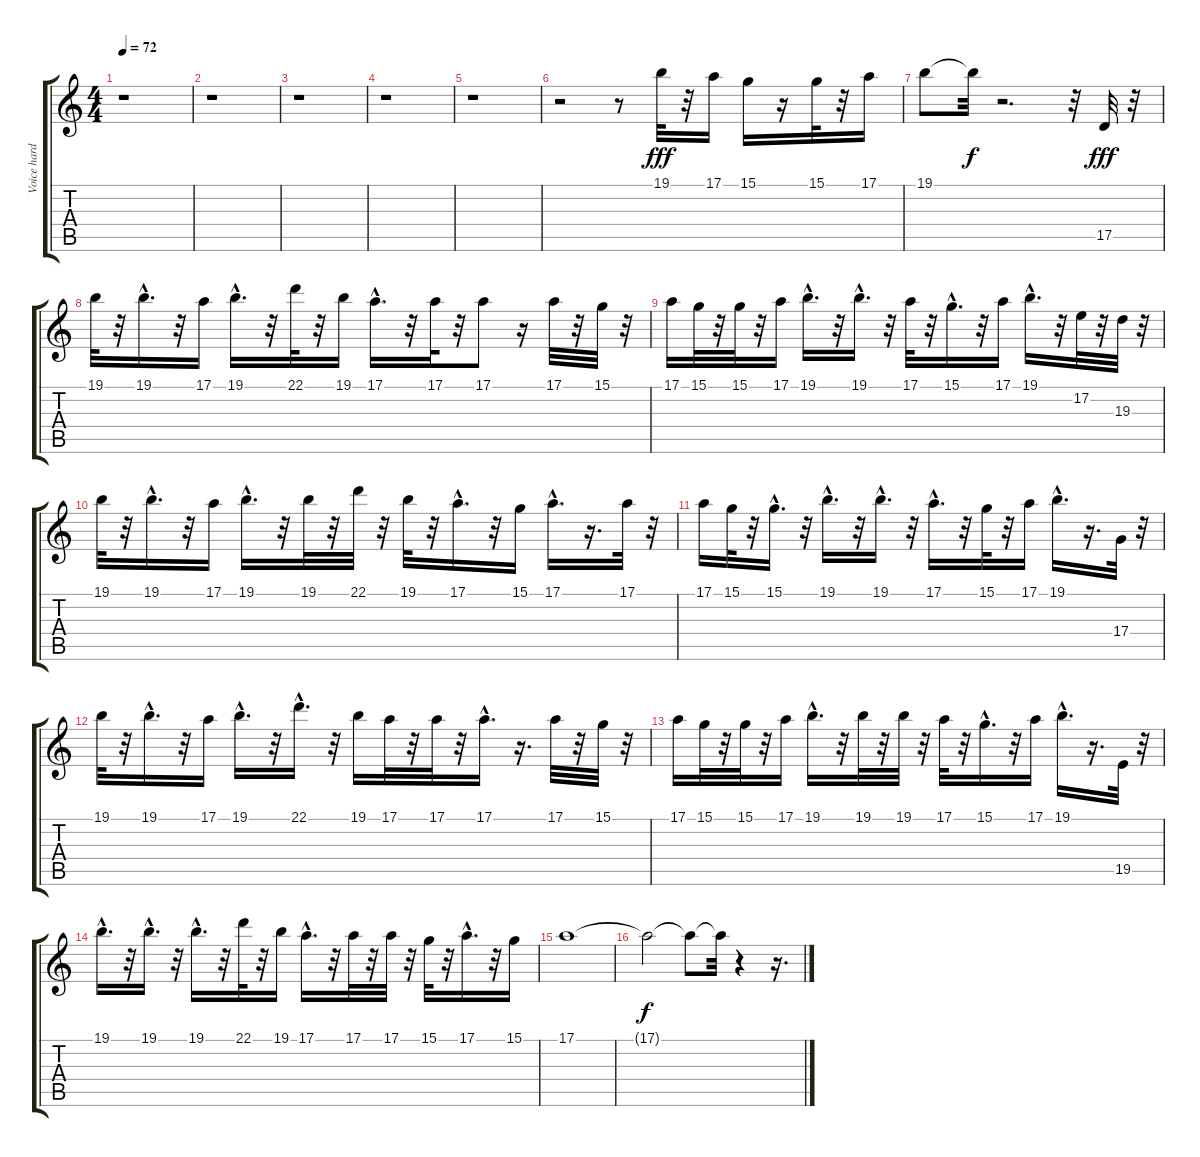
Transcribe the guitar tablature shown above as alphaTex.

\track ("Voice hard" "Voice hard") {instrument churchorgan}
\staff {score tabs}
\tuning (E4 B3 G3 D3 A2 E2) {hide}
\ts (4 4)
\tempo 72
\clef g2
\ks c
r.1{dy fff} |
r.1 |
r.1 |
r.1 |
r.1 |
r.2 r.8 19.1.32 r.32 17.1.16 15.1.16 r.16 15.1.32 r.32 17.1.16 |
19.1.8 19.1{t}.32{dy f} r.2{d} r.32 17.5.32{dy fff} r.32 |
19.1.32 r.32 19.1{hac}.16{d} r.32 17.1.16 19.1{hac}.16{d} r.32 22.1.32 r.32 19.1.16 17.1{hac}.16{d} r.32 17.1.32 r.32 17.1.8 r.16 17.1.32 r.32 15.1.32 r.32 |
17.1.16 15.1.32 r.32 15.1.32 r.32 17.1.16 19.1{hac}.16{d} r.32 19.1{hac}.16{d} r.32 17.1.32 r.32 15.1{hac}.16{d} r.32 17.1.16 19.1{hac}.16{d} r.32 17.2.32 r.32 19.3.32 r.32 |
19.1.32 r.32 19.1{hac}.16{d} r.32 17.1.16 19.1{hac}.16{d} r.32 19.1.32 r.32 22.1.32 r.32 19.1.32 r.32 17.1{hac}.16{d} r.32 15.1.16 17.1{hac}.16{d} r.16{d} 17.1.32 r.32 |
17.1.16 15.1.32 r.32 15.1{hac}.16{d} r.32 19.1{hac}.16{d} r.32 19.1{hac}.16{d} r.32 17.1{hac}.16{d} r.32 15.1.32 r.32 17.1.16 19.1{hac}.16{d} r.16{d} 17.4.32 r.32 |
19.1.32 r.32 19.1{hac}.16{d} r.32 17.1.16 19.1{hac}.16{d} r.32 22.1{hac}.16{d} r.32 19.1.16 17.1.32 r.32 17.1.32 r.32 17.1{hac}.16{d} r.16{d} 17.1.32 r.32 15.1.32 r.32 |
17.1.16 15.1.32 r.32 15.1.32 r.32 17.1.16 19.1{hac}.16{d} r.32 19.1.32 r.32 19.1.32 r.32 17.1.32 r.32 15.1{hac}.16{d} r.32 17.1.16 19.1{hac}.16{d} r.16{d} 19.5.32 r.32 |
19.1{hac}.16{d} r.32 19.1{hac}.16{d} r.32 19.1{hac}.16{d} r.32 22.1.32 r.32 19.1.16 17.1{hac}.16{d} r.32 17.1.32 r.32 17.1.32 r.32 15.1.32 r.32 17.1{hac}.16{d} r.32 15.1.16 |
17.1.1 |
17.1{t}.2{dy f} 17.1{t}.8 17.1{t}.32 r.4 r.16{d}
